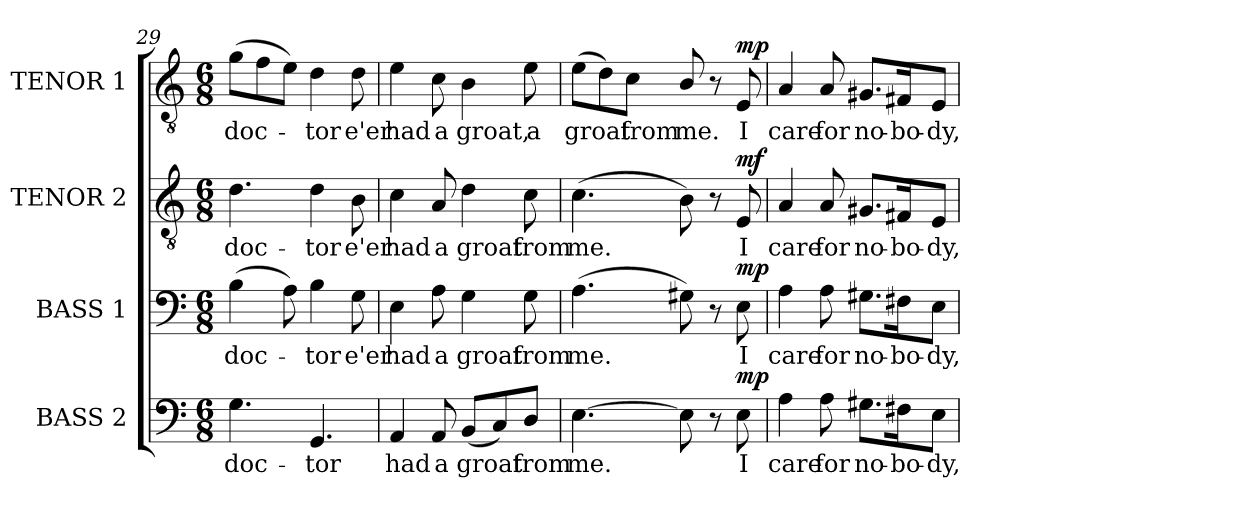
**kern	**text	**dynam	**kern	**text	**dynam	**kern	**text	**dynam	**kern	**text	**dynam
*part4	*part4	*part4	*part3	*part3	*part3	*part2	*part2	*part2	*part1	*part1	*part1
*staff4	*staff4	*staff4	*staff3	*staff3	*staff3	*staff2	*staff2	*staff2	*staff1	*staff1	*staff1
*I"BASS 2	*	*	*I"BASS 1	*	*	*I"TENOR 2	*	*	*I"TENOR 1	*	*
*I'B. 2	*	*	*I'B. 1	*	*	*I'T. 2	*	*	*I'T. 1	*	*
*clefF4	*	*	*clefF4	*	*	*clefGv2	*	*	*clefGv2	*	*
*	*	*	*	*	*	*ITrd7c12	*	*	*ITrd7c12	*	*
*k[]	*	*	*k[]	*	*	*k[]	*	*	*k[]	*	*
*a:	*	*	*a:	*	*	*a:	*	*	*a:	*	*
*M6/8	*	*	*M6/8	*	*	*M6/8	*	*	*M6/8	*	*
=29	=29	=29	=29	=29	=29	=29	=29	=29	=29	=29	=29
!	!LO:LY:b:color=#000000	!	!	!	!	!	!	!	!	!	!
!	!	!	!	!LO:LY:b:color=#000000	!	!	!	!	!	!	!
!	!	!	!	!	!	!	!LO:LY:b:color=#000000	!	!	!	!
!	!	!	!	!	!	!	!	!	!	!LO:LY:b:color=#000000	!
4.Gi\	doc-	.	(4Bi\	doc-	.	4.Di\	doc-	.	(8Gi\L	doc-	.
.	.	.	.	.	.	.	.	.	8Fi\	.	.
.	.	.	8Ai\)	.	.	.	.	.	8Ei\J)	.	.
!	!LO:LY:b:color=#000000	!	!	!	!	!	!	!	!	!	!
!	!	!	!	!LO:LY:b:color=#000000	!	!	!	!	!	!	!
!	!	!	!	!	!	!	!LO:LY:b:color=#000000	!	!	!	!
!	!	!	!	!	!	!	!	!	!	!LO:LY:b:color=#000000	!
4.GGi/	-tor	.	4Bi\	-tor	.	4Di\	-tor	.	4Di\	-tor	.
!	!	!	!	!LO:LY:b:color=#000000	!	!	!	!	!	!	!
!	!	!	!	!	!	!	!LO:LY:b:color=#000000	!	!	!	!
!	!	!	!	!	!	!	!	!	!	!LO:LY:b:color=#000000	!
.	.	.	8Gi\	e'er	.	8BBi\	e'er	.	8Di\	e'er	.
=30	=30	=30	=30	=30	=30	=30	=30	=30	=30	=30	=30
!	!LO:LY:b:color=#000000	!	!	!	!	!	!	!	!	!	!
!	!	!	!	!LO:LY:b:color=#000000	!	!	!	!	!	!	!
!	!	!	!	!	!	!	!LO:LY:b:color=#000000	!	!	!	!
!	!	!	!	!	!	!	!	!	!	!LO:LY:b:color=#000000	!
4AAi/	had	.	4Ei\	had	.	4Ci\	had	.	4Ei\	had	.
!	!LO:LY:b:color=#000000	!	!	!	!	!	!	!	!	!	!
!	!	!	!	!LO:LY:b:color=#000000	!	!	!	!	!	!	!
!	!	!	!	!	!	!	!LO:LY:b:color=#000000	!	!	!	!
!	!	!	!	!	!	!	!	!	!	!LO:LY:b:color=#000000	!
8AAi/	a	.	8Ai\	a	.	8AAi/	a	.	8Ci\	a	.
!	!LO:LY:b:color=#000000	!	!	!	!	!	!	!	!	!	!
!	!	!	!	!LO:LY:b:color=#000000	!	!	!	!	!	!	!
!	!	!	!	!	!	!	!LO:LY:b:color=#000000	!	!	!	!
!	!	!	!	!	!	!	!	!	!	!LO:LY:b:color=#000000	!
(8BBi/L	groat	.	4Gi\	groat	.	4Di\	groat	.	4BBi\	groat,	.
8Ci/)	.	.	.	.	.	.	.	.	.	.	.
!	!LO:LY:b:color=#000000	!	!	!	!	!	!	!	!	!	!
!	!	!	!	!LO:LY:b:color=#000000	!	!	!	!	!	!	!
!	!	!	!	!	!	!	!LO:LY:b:color=#000000	!	!	!	!
!	!	!	!	!	!	!	!	!	!	!LO:LY:b:color=#000000	!
8Di/J	from	.	8Gi\	from	.	8Ci\	from	.	8Ei\	a	.
=31	=31	=31	=31	=31	=31	=31	=31	=31	=31	=31	=31
!	!LO:LY:b:color=#000000	!	!	!	!	!	!	!	!	!	!
!	!	!	!	!LO:LY:b:color=#000000	!	!	!	!	!	!	!
!	!	!	!	!	!	!	!LO:LY:b:color=#000000	!	!	!	!
!	!	!	!	!	!	!	!	!	!	!LO:LY:b:color=#000000	!
[4.Ei\	me.	.	(4.Ai\	me.	.	(4.Ci\	me.	.	(8Ei\L	groat	.
.	.	.	.	.	.	.	.	.	8Di\)	.	.
!	!	!	!	!	!	!	!	!	!	!LO:LY:b:color=#000000	!
.	.	.	.	.	.	.	.	.	8Ci\J	from	.
!	!	!	!	!	!	!	!	!	!	!LO:LY:b:color=#000000	!
8Ei\]	.	.	8G#Xi\)	.	.	8BBi\)	.	.	8BBi/	me.	.
8r	.	.	8r	.	.	8r	.	.	8r	.	.
!	!LO:LY:b:color=#000000	!	!	!	!	!	!	!	!	!	!
!	!	!	!	!LO:LY:b:color=#000000	!	!	!	!	!	!	!
!	!	!	!	!	!	!	!LO:LY:b:color=#000000	!	!	!	!
!	!	!	!	!	!	!	!	!	!	!LO:LY:b:color=#000000	!
8Ei\	I	mp	8Ei\	I	mp	8EEi/	I	mf	8EEi/	I	mp
!!LO:LB:g=z
=32	=32	=32	=32	=32	=32	=32	=32	=32	=32	=32	=32
!	!LO:LY:b:color=#000000	!	!	!	!	!	!	!	!	!	!
!	!	!	!	!LO:LY:b:color=#000000	!	!	!	!	!	!	!
!	!	!	!	!	!	!	!LO:LY:b:color=#000000	!	!	!	!
!	!	!	!	!	!	!	!	!	!	!LO:LY:b:color=#000000	!
4Ai\	care	.	4Ai\	care	.	4AAi/	care	.	4AAi/	care	.
!	!LO:LY:b:color=#000000	!	!	!	!	!	!	!	!	!	!
!	!	!	!	!LO:LY:b:color=#000000	!	!	!	!	!	!	!
!	!	!	!	!	!	!	!LO:LY:b:color=#000000	!	!	!	!
!	!	!	!	!	!	!	!	!	!	!LO:LY:b:color=#000000	!
8Ai\	for	.	8Ai\	for	.	8AAi/	for	.	8AAi/	for	.
!	!LO:LY:b:color=#000000	!	!	!	!	!	!	!	!	!	!
!	!	!	!	!LO:LY:b:color=#000000	!	!	!	!	!	!	!
!	!	!	!	!	!	!	!LO:LY:b:color=#000000	!	!	!	!
!	!	!	!	!	!	!	!	!	!	!LO:LY:b:color=#000000	!
8.G#Xi\L	no-	.	8.G#Xi\L	no-	.	8.GG#Xi/L	no-	.	8.GG#Xi/L	no-	.
!	!LO:LY:b:color=#000000	!	!	!	!	!	!	!	!	!	!
!	!	!	!	!LO:LY:b:color=#000000	!	!	!	!	!	!	!
!	!	!	!	!	!	!	!LO:LY:b:color=#000000	!	!	!	!
!	!	!	!	!	!	!	!	!	!	!LO:LY:b:color=#000000	!
16F#Xi\k	-bo-	.	16F#Xi\k	-bo-	.	16FF#Xi/k	-bo-	.	16FF#Xi/k	-bo-	.
!	!LO:LY:b:color=#000000	!	!	!	!	!	!	!	!	!	!
!	!	!	!	!LO:LY:b:color=#000000	!	!	!	!	!	!	!
!	!	!	!	!	!	!	!LO:LY:b:color=#000000	!	!	!	!
!	!	!	!	!	!	!	!	!	!	!LO:LY:b:color=#000000	!
8Ei\J	-dy,	.	8Ei\J	-dy,	.	8EEi/J	-dy,	.	8EEi/J	-dy,	.
=	=	=	=	=	=	=	=	=	=	=	=
*-	*-	*-	*-	*-	*-	*-	*-	*-	*-	*-	*-
